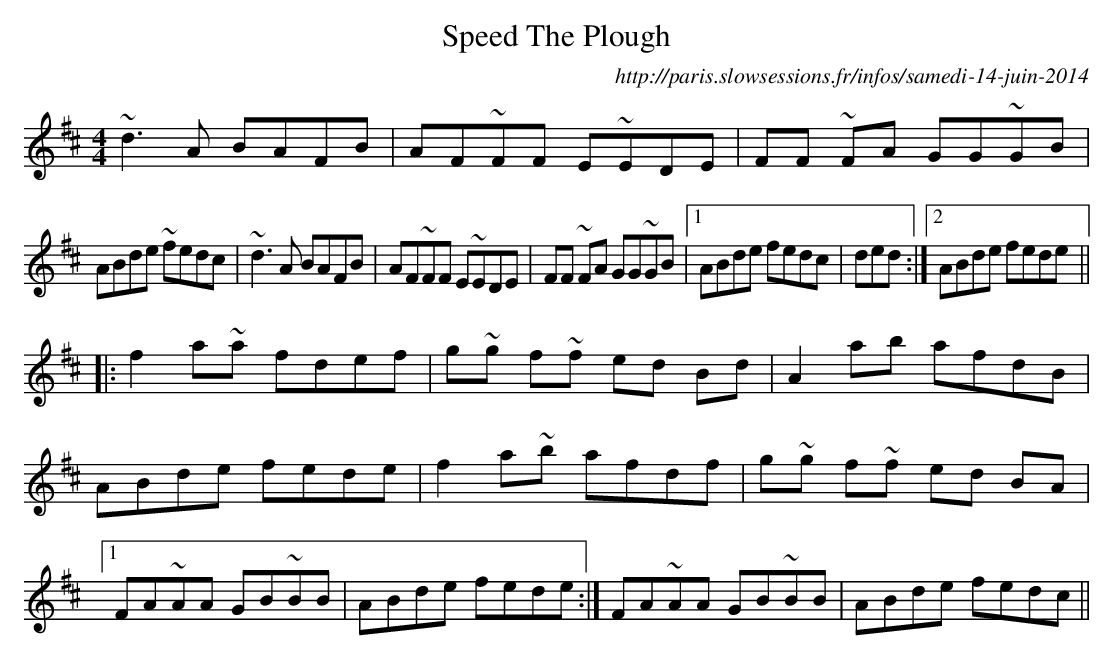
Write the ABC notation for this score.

X:1
T: Speed The Plough
O:http://paris.slowsessions.fr/infos/samedi-14-juin-2014
M: 4/4
L: 1/8
K:Dmaj
~d3 A BAFB|AF~FF E~EDE|FF ~FA GG~GB|
ABde ~fedc|~d3 A BAFB|AF~FF E~EDE|FF ~FA GG~GB|1ABde fedc| ded:|2ABde fede||
|:f2a~a fdef|g~g f~f ed Bd|A2ab afdB|
ABde fede|f2a~b afdf|g~g f~f ed BA|
[1FA~AA GB~BB|ABde fede:|FA~AA GB~BB|ABde fedc||
